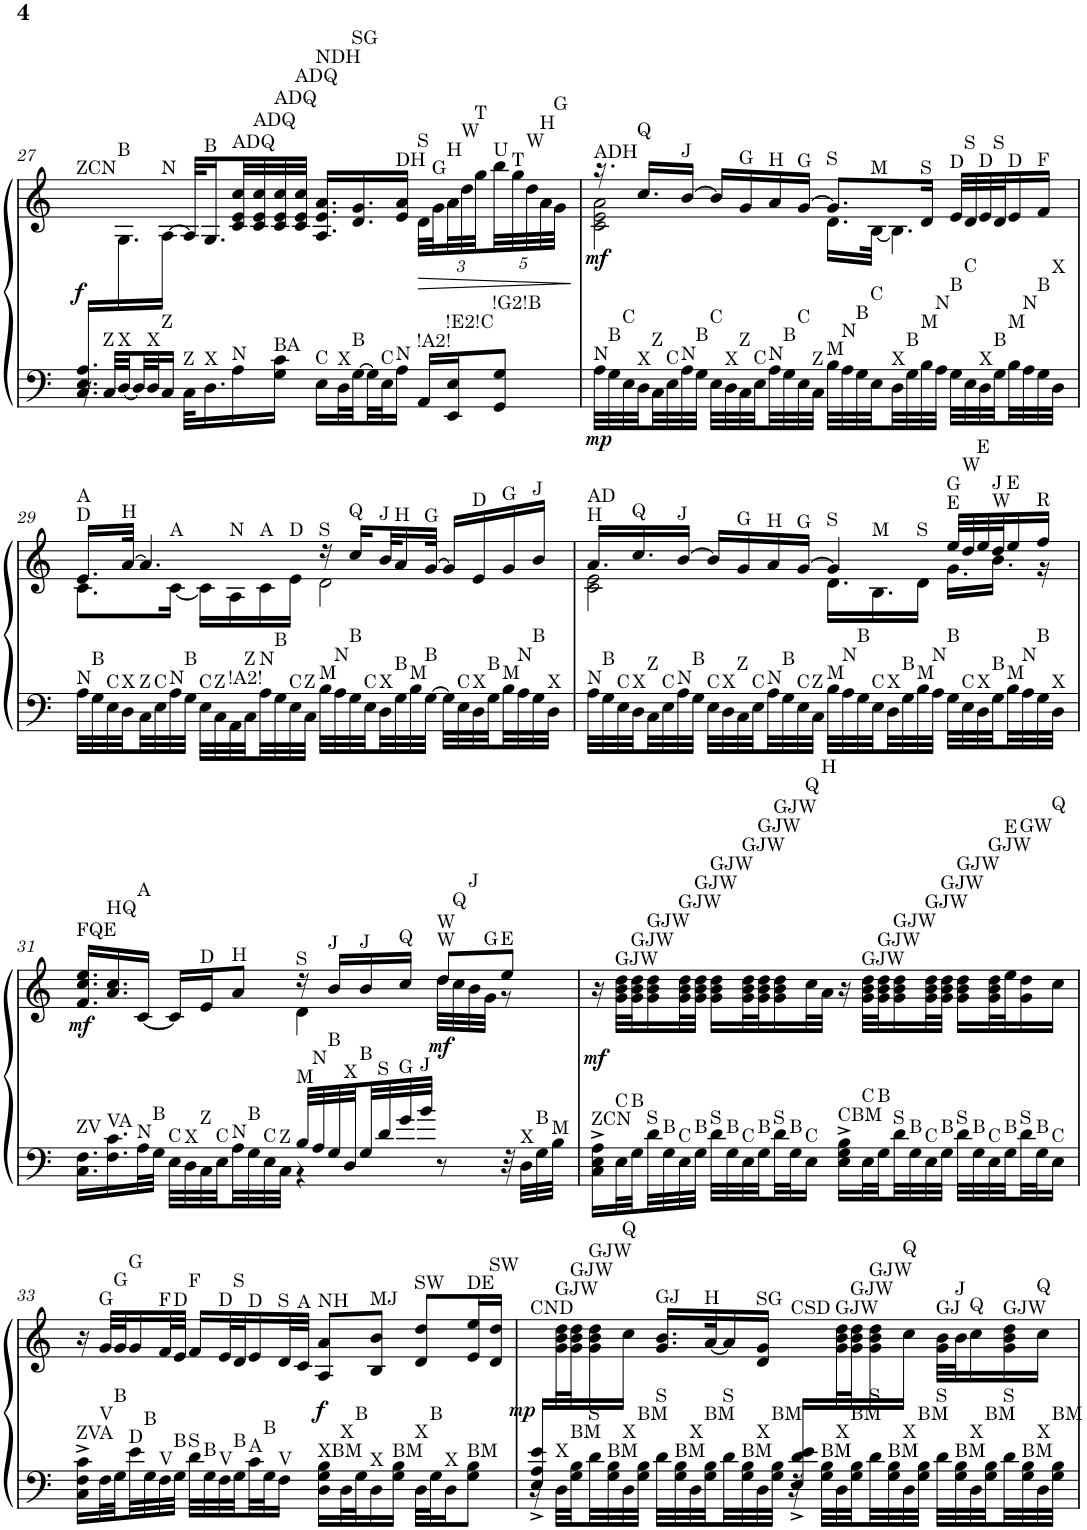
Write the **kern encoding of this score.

**kern	**kern	**dynam
*part1	*part1	*part1
*staff2	*staff1	*staff1/2
*I"鋼琴	*	*
!!LO:PB:g=z
*clefF4	*clefG2	*
*k[]	*k[]	*
*M4/4	*M4/4	*
=27	=27	=27
*^	*	*
!	!	!LO:TX:a:t=ZCN	!
!	!	!	!LO:DY:a=2
16.C/ 16.E/ 16.A/LL	16r	16.ryy	f
!	!LO:TX:a:t=Z	!	!
.	32C/LLL	.	.
!	!	!LO:TX:a:t=B	!
!LO:TX:a:t=X	!	!	!
2ryy	[32D/	16.G\	.
.	32D/]	.	.
!	!LO:TX:a:t=X	!	!
.	32D/J	.	.
!	!	!LO:TX:a:t=N	!
!	!LO:TX:a:t=Z	!	!
.	16C/JJ	[16A\JJ	.
!	!LO:TX:a:t=Z	!	!
.	32C\KLL	32A/KLL]	.
!	!	!LO:TX:a:t=B	!
!	!LO:TX:a:t=X	!	!
.	16.D\	16.G/	.
!	!	!LO:TX:a:t=ADQ	!
!	!LO:TX:a:t=N	!	!
.	16A\	32c/ 32e/ 32cc/L	.
!	!	!LO:TX:a:t=ADQ	!
.	.	32c/ 32e/ 32cc/	.
!	!	!LO:TX:a:t=ADQ	!
!	!LO:TX:a:t=BA	!	!
.	16G\ 16c\JJ	32c/ 32e/ 32cc/	.
!	!	!LO:TX:a:t=ADQ	!
.	.	32c/ 32e/ 32cc/JJJ	.
!	!	!LO:TX:a:t=NDH	!
!	!LO:TX:a:t=C	!	!
.	16E\LL	16.A/ 16.e/ 16.a/LL	.
!	!LO:TX:a:t=X	!	!
.	32D\L	.	.
!	!	!LO:TX:a:t=SG	!
!LO:TX:a:t=B	!	!	!
4ryy	[32G\	16.d/ 16.g/	.
.	32G\]	.	.
!	!LO:TX:a:t=C	!	!
.	32E\J	.	.
!	!	!LO:TX:a:t=DH	!
!	!LO:TX:a:t=N	!	!
.	16A\JJ	16e/ 16a/JJ	.
!	!	!LO:TX:a:t=S	!
!	!LO:TX:a:t=!A2!	!	!
!	!	!	!LO:HP:b
.	16AA/LL	32d\LLL	>
!	!	!LO:TX:a:t=G	!
.	.	32g\	.
*	*	*Xbrackettup	*
!	!	!LO:TX:a:t=H	!
!	!LO:TX:a:t=!E2!C	!	!
.	16EE/ 16E/J	48a\	.
!	!	!LO:TX:a:t=W	!
.	.	48dd\	.
8ryy	.	.	.
!	!	!LO:TX:a:t=T	!
.	.	48gg\	.
!	!	!LO:TX:a:t=U	!
!	!LO:TX:a:t=!G2!B	!	!
.	8GG/ 8G/J	40bb\	.
!	!	!LO:TX:a:t=T	!
.	.	40gg\	.
!	!	!LO:TX:a:t=W	!
.	.	40dd\	.
!	!	!LO:TX:a:t=H	!
.	.	40a\	.
32ryy	.	.	.
!	!	!LO:TX:a:t=G	!
.	.	40g\JJJ	.
*v	*v	*	*
.	.	]
=28	=28	=28
*	*^	*
!	!LO:TX:a:t=ADH	!	!
!LO:TX:a:t=N	!	!	!
!	!	!	!LO:DY:b=2
!	!	!	!LO:DY:n=1:b
32A\LLL	16.r	2c\ 2e\ 2a\	mp mf
!LO:TX:a:t=B	!	!	!
32G\	.	.	.
!LO:TX:a:t=C	!	!	!
32E\	.	.	.
!	!LO:TX:a:t=Q	!	!
!LO:TX:a:t=X	!	!	!
32D\	16.cc/LL	.	.
!LO:TX:a:t=Z	!	!	!
32C\	.	.	.
!LO:TX:a:t=C	!	!	!
32E\	.	.	.
!	!LO:TX:a:t=J	!	!
!LO:TX:a:t=N	!	!	!
32A\	[16b/JJ	.	.
!LO:TX:a:t=B	!	!	!
32G\JJJ	.	.	.
!LO:TX:a:t=C	!	!	!
32E\LLL	16b/LL]	.	.
!LO:TX:a:t=X	!	!	!
32D\	.	.	.
!	!LO:TX:a:t=G	!	!
!LO:TX:a:t=Z	!	!	!
32C\	16g/	.	.
!LO:TX:a:t=C	!	!	!
32E\	.	.	.
!	!LO:TX:a:t=H	!	!
!LO:TX:a:t=N	!	!	!
32A\	16a/	.	.
!LO:TX:a:t=B	!	!	!
32G\	.	.	.
!	!LO:TX:a:t=G	!	!
!LO:TX:a:t=C	!	!	!
32E\	[16g/JJ	.	.
!LO:TX:a:t=Z	!	!	!
32C\JJJ	.	.	.
!	!LO:TX:a:t=S	!	!
!LO:TX:a:t=M	!	!	!
32B\LLL	8.g/L]	16.d\LL	.
!LO:TX:a:t=N	!	!	!
32A\	.	.	.
!LO:TX:a:t=B	!	!	!
32G\	.	.	.
!	!	!LO:TX:a:t=M	!
!LO:TX:a:t=C	!	!	!
32E\	.	[32B\JJk	.
!LO:TX:a:t=X	!	!	!
32D\	.	4.B\]	.
!LO:TX:a:t=B	!	!	!
32G\	.	.	.
!	!LO:TX:a:t=S	!	!
!LO:TX:a:t=M	!	!	!
32B\	16d/Jk	.	.
!LO:TX:a:t=N	!	!	!
32A\JJJ	.	.	.
!	!LO:TX:a:t=D	!	!
!LO:TX:a:t=B	!	!	!
32G\LLL	32e/LLL	.	.
!	!LO:TX:a:t=S	!	!
!LO:TX:a:t=C	!	!	!
32E\	32d/	.	.
!	!LO:TX:a:t=D	!	!
!LO:TX:a:t=X	!	!	!
32D\	32e/	.	.
!	!LO:TX:a:t=S	!	!
!LO:TX:a:t=B	!	!	!
32G\	32d/J	.	.
!	!LO:TX:a:t=D	!	!
!LO:TX:a:t=M	!	!	!
32B\	16e/	.	.
!LO:TX:a:t=N	!	!	!
32A\	.	.	.
!	!LO:TX:a:t=F	!	!
!LO:TX:a:t=B	!	!	!
32G\	16f/JJ	.	.
!LO:TX:a:t=X	!	!	!
32D\JJJ	.	.	.
!!LO:LB:g=z	!!
=29	=29	=29	=29
!	!LO:TX:a:t=D	!	!
!	!LO:TX:a:t=A	!	!
!LO:TX:a:t=N	!	!	!
32A\LLL	16.e/LL	8.c\L	.
!LO:TX:a:t=B	!	!	!
32G\	.	.	.
!LO:TX:a:t=C	!	!	!
32E\	.	.	.
!	!LO:TX:a:t=H	!	!
!LO:TX:a:t=X	!	!	!
32D\	[32a/JJk	.	.
!LO:TX:a:t=Z	!	!	!
32C\	4.a/]	.	.
!LO:TX:a:t=C	!	!	!
32E\	.	.	.
!	!	!LO:TX:a:t=A	!
!LO:TX:a:t=N	!	!	!
32A\	.	[16c\Jk	.
!LO:TX:a:t=B	!	!	!
32G\JJJ	.	.	.
!LO:TX:a:t=C	!	!	!
32E\LLL	.	16c\LL]	.
!LO:TX:a:t=Z	!	!	!
32C\	.	.	.
!	!	!LO:TX:a:t=N	!
!LO:TX:a:t=!A2!	!	!	!
32AA\	.	16A\	.
!LO:TX:a:t=Z	!	!	!
32C\	.	.	.
!	!	!LO:TX:a:t=A	!
!LO:TX:a:t=N	!	!	!
32A\	.	16c\	.
!LO:TX:a:t=B	!	!	!
32G\	.	.	.
!	!	!LO:TX:a:t=D	!
!LO:TX:a:t=C	!	!	!
32E\	.	16e\JJ	.
!LO:TX:a:t=Z	!	!	!
32C\JJJ	.	.	.
!	!LO:TX:a:t=S	!	!
!LO:TX:a:t=M	!	!	!
32B\LLL	16r	2d\	.
!LO:TX:a:t=N	!	!	!
32A\	.	.	.
!	!LO:TX:a:t=Q	!	!
!LO:TX:a:t=B	!	!	!
32G\	16cc/LL	.	.
!LO:TX:a:t=C	!	!	!
32E\	.	.	.
!	!LO:TX:a:t=J	!	!
!LO:TX:a:t=X	!	!	!
32D\	32b/K	.	.
!	!LO:TX:a:t=H	!	!
!LO:TX:a:t=B	!	!	!
32G\	16a/	.	.
!LO:TX:a:t=M	!	!	!
32B\	.	.	.
!	!LO:TX:a:t=G	!	!
!LO:TX:a:t=B	!	!	!
[32G\JJJ	[32g/JJk	.	.
32G\LLL]	16g/LL]	.	.
!LO:TX:a:t=C	!	!	!
32E\	.	.	.
!	!LO:TX:a:t=D	!	!
!LO:TX:a:t=X	!	!	!
32D\	16e/	.	.
!LO:TX:a:t=B	!	!	!
32G\	.	.	.
!	!LO:TX:a:t=G	!	!
!LO:TX:a:t=M	!	!	!
32B\	16g/	.	.
!LO:TX:a:t=N	!	!	!
32A\	.	.	.
!	!LO:TX:a:t=J	!	!
!LO:TX:a:t=B	!	!	!
32G\	16b/JJ	.	.
!LO:TX:a:t=X	!	!	!
32D\JJJ	.	.	.
=30	=30	=30	=30
!	!LO:TX:a:t=H	!	!
!	!LO:TX:a:t=AD	!	!
!LO:TX:a:t=N	!	!	!
32A\LLL	16.a/LL	2c\ 2e\	.
!LO:TX:a:t=B	!	!	!
32G\	.	.	.
!LO:TX:a:t=C	!	!	!
32E\	.	.	.
!	!LO:TX:a:t=Q	!	!
!LO:TX:a:t=X	!	!	!
32D\	16.cc/	.	.
!LO:TX:a:t=Z	!	!	!
32C\	.	.	.
!LO:TX:a:t=C	!	!	!
32E\	.	.	.
!	!LO:TX:a:t=J	!	!
!LO:TX:a:t=N	!	!	!
32A\	[16b/JJ	.	.
!LO:TX:a:t=B	!	!	!
32G\JJJ	.	.	.
!LO:TX:a:t=C	!	!	!
32E\LLL	16b/LL]	.	.
!LO:TX:a:t=X	!	!	!
32D\	.	.	.
!	!LO:TX:a:t=G	!	!
!LO:TX:a:t=Z	!	!	!
32C\	16g/	.	.
!LO:TX:a:t=C	!	!	!
32E\	.	.	.
!	!LO:TX:a:t=H	!	!
!LO:TX:a:t=N	!	!	!
32A\	16a/	.	.
!LO:TX:a:t=B	!	!	!
32G\	.	.	.
!	!LO:TX:a:t=G	!	!
!LO:TX:a:t=C	!	!	!
32E\	[16g/JJ	.	.
!LO:TX:a:t=Z	!	!	!
32C\JJJ	.	.	.
!	!LO:TX:a:t=S	!	!
!LO:TX:a:t=M	!	!	!
32B\LLL	4g/]	16.d\LL	.
!LO:TX:a:t=N	!	!	!
32A\	.	.	.
!LO:TX:a:t=B	!	!	!
32G\	.	.	.
!	!	!LO:TX:a:t=M	!
!LO:TX:a:t=C	!	!	!
32E\	.	16.B\	.
!LO:TX:a:t=X	!	!	!
32D\	.	.	.
!LO:TX:a:t=B	!	!	!
32G\	.	.	.
!	!	!LO:TX:a:t=S	!
!LO:TX:a:t=M	!	!	!
32B\	.	16d\JJ	.
!LO:TX:a:t=N	!	!	!
32A\JJJ	.	.	.
!	!LO:TX:a:t=E	!	!
!	!LO:TX:a:t=G	!	!
!LO:TX:a:t=B	!	!	!
32G\LLL	32ee/LLL	16.g\LL	.
!	!LO:TX:a:t=W	!	!
!LO:TX:a:t=C	!	!	!
32E\	32dd/	.	.
!	!LO:TX:a:t=E	!	!
!LO:TX:a:t=X	!	!	!
32D\	32ee/	.	.
!	!LO:TX:a:t=W	!	!
!	!LO:TX:a:t=J	!	!
!LO:TX:a:t=B	!	!	!
32G\	32dd/J	16.b\JJ	.
!	!LO:TX:a:t=E	!	!
!LO:TX:a:t=M	!	!	!
32B\	16ee/	.	.
!LO:TX:a:t=N	!	!	!
32A\	.	.	.
!	!LO:TX:a:t=R	!	!
!LO:TX:a:t=B	!	!	!
32G\	16ff/JJ	16r	.
!LO:TX:a:t=X	!	!	!
32D\JJJ	.	.	.
!!LO:LB:g=z	!!
=31	=31	=31	=31
*^	*	*	*
!	!	!LO:TX:a:t=FQE	!	!
!LO:TX:a:t=ZV	!	!	!	!
!	!	!	!	!LO:DY:b
16.C\ 16.F\LL	2ryy	16.f/ 16.cc/ 16.ee/LL	2ryy	mf
!	!	!LO:TX:a:t=HQ	!	!
!LO:TX:a:t=VA	!	!	!	!
16.F\ 16.c\	.	16.a/ 16.cc/	.	.
!	!	!LO:TX:a:t=A	!	!
!LO:TX:a:t=N	!	!	!	!
32A\L	.	[16c/JJ	.	.
!LO:TX:a:t=B	!	!	!	!
32G\JJJ	.	.	.	.
!LO:TX:a:t=C	!	!	!	!
32E\LLL	.	16c/LL]	.	.
!LO:TX:a:t=X	!	!	!	!
32D\	.	.	.	.
!	!	!LO:TX:a:t=D	!	!
!LO:TX:a:t=Z	!	!	!	!
32C\	.	16e/J	.	.
!LO:TX:a:t=C	!	!	!	!
32E\	.	.	.	.
!	!	!LO:TX:a:t=H	!	!
!LO:TX:a:t=N	!	!	!	!
32A\	.	8a/J	.	.
!LO:TX:a:t=B	!	!	!	!
32G\	.	.	.	.
!LO:TX:a:t=C	!	!	!	!
32E\	.	.	.	.
!LO:TX:a:t=Z	!	!	!	!
32C\JJJ	.	.	.	.
!	!	!LO:TX:a:t=S	!	!
!LO:TX:a:t=M	!	!	!	!
32B/LLL	4r	16r	4d\	.
!LO:TX:a:t=N	!	!	!	!
32A/	.	.	.	.
!	!	!LO:TX:a:t=J	!	!
!LO:TX:a:t=B	!	!	!	!
32G/	.	16b/LL	.	.
!LO:TX:a:t=X	!	!	!	!
32D/	.	.	.	.
!	!	!LO:TX:a:t=J	!	!
!LO:TX:a:t=B	!	!	!	!
32G/	.	16b/	.	.
!LO:TX:a:t=S	!	!	!	!
32d/	.	.	.	.
!	!	!LO:TX:a:t=Q	!	!
!LO:TX:a:t=G	!	!	!	!
32g/	.	16cc/JJ	.	.
!LO:TX:a:t=J	!	!	!	!
32b/JJJ	.	.	.	.
!	!	!LO:TX:a:t=W	!	!
!	!	!LO:TX:a:t=W	!	!
!	!	!	!	!LO:DY:b
8r	4ryy	8dd/L	32dd\LLL	mf
!	!	!	!LO:TX:a:t=Q	!
.	.	.	32cc\	.
!	!	!	!LO:TX:a:t=J	!
.	.	.	32b\	.
!	!	!	!LO:TX:a:t=G	!
.	.	.	32g\JJJ	.
!	!	!LO:TX:a:t=E	!	!
32r	.	8ee/J	8r	.
!LO:TX:a:t=X	!	!	!	!
32D\LLL	.	.	.	.
!LO:TX:a:t=B	!	!	!	!
32G\	.	.	.	.
!LO:TX:a:t=M	!	!	!	!
32B\JJJ	.	.	.	.
*v	*v	*	*	*
*	*v	*v	*
=32	=32	=32
!LO:TX:a:t=ZCN	!	!
!	!	!LO:DY:b
16C\^ 16E\^ 16A\^LL	16r	mf
!	!LO:TX:a:t=GJW	!
!LO:TX:a:t=C	!	!
32E\L	32g\ 32b\ 32dd\LLL	.
!	!LO:TX:a:t=GJW	!
!LO:TX:a:t=B	!	!
32G\	32g\ 32b\ 32dd\J	.
!	!LO:TX:a:t=GJW	!
!LO:TX:a:t=S	!	!
32d\	16g\ 16b\ 16dd\	.
!LO:TX:a:t=B	!	!
32G\	.	.
!	!LO:TX:a:t=GJW	!
!LO:TX:a:t=C	!	!
32E\	32g\ 32b\ 32dd\L	.
!	!LO:TX:a:t=GJW	!
!LO:TX:a:t=B	!	!
32G\JJJ	32g\ 32b\ 32dd\JJJ	.
!	!LO:TX:a:t=GJW	!
!LO:TX:a:t=S	!	!
32d\LLL	16g\ 16b\ 16dd\LL	.
!LO:TX:a:t=B	!	!
32G\	.	.
!	!LO:TX:a:t=GJW	!
!LO:TX:a:t=C	!	!
32E\	32g\ 32b\ 32dd\L	.
!	!LO:TX:a:t=GJW	!
!LO:TX:a:t=B	!	!
32G\	32g\ 32b\ 32dd\J	.
!	!LO:TX:a:t=GJW	!
!LO:TX:a:t=S	!	!
32d\	16g\ 16b\ 16dd\	.
!LO:TX:a:t=B	!	!
32G\J	.	.
!	!LO:TX:a:t=Q	!
!LO:TX:a:t=C	!	!
16E\JJ	32cc\L	.
!	!LO:TX:a:t=H	!
.	32a\JJJ	.
!LO:TX:a:t=CBM	!	!
16E\^ 16G\^ 16B\^LL	16r	.
!	!LO:TX:a:t=GJW	!
!LO:TX:a:t=C	!	!
32E\L	32g\ 32b\ 32dd\LLL	.
!	!LO:TX:a:t=GJW	!
!LO:TX:a:t=B	!	!
32G\	32g\ 32b\ 32dd\J	.
!	!LO:TX:a:t=GJW	!
!LO:TX:a:t=S	!	!
32d\	16g\ 16b\ 16dd\	.
!LO:TX:a:t=B	!	!
32G\	.	.
!	!LO:TX:a:t=GJW	!
!LO:TX:a:t=C	!	!
32E\	32g\ 32b\ 32dd\L	.
!	!LO:TX:a:t=GJW	!
!LO:TX:a:t=B	!	!
32G\JJJ	32g\ 32b\ 32dd\JJJ	.
!	!LO:TX:a:t=GJW	!
!LO:TX:a:t=S	!	!
32d\LLL	16g\ 16b\ 16dd\LL	.
!LO:TX:a:t=B	!	!
32G\	.	.
!	!LO:TX:a:t=GJW	!
!LO:TX:a:t=C	!	!
32E\	32g\ 32b\ 32dd\L	.
!	!LO:TX:a:t=E	!
!LO:TX:a:t=B	!	!
32G\	32ee\J	.
!	!LO:TX:a:t=GW	!
!LO:TX:a:t=S	!	!
32d\	16g\ 16dd\	.
!LO:TX:a:t=B	!	!
32G\J	.	.
!	!LO:TX:a:t=Q	!
!LO:TX:a:t=C	!	!
16E\JJ	16cc\JJ	.
!!LO:LB:g=z
=33	=33	=33
!LO:TX:a:t=ZVA	!	!
16C\^ 16F\^ 16c\^LL	16r	.
!	!LO:TX:a:t=G	!
!LO:TX:a:t=V	!	!
32F\L	32g/LLL	.
!	!LO:TX:a:t=G	!
!LO:TX:a:t=B	!	!
32G\	32g/J	.
!	!LO:TX:a:t=G	!
!LO:TX:a:t=D	!	!
32e\	16g/	.
!LO:TX:a:t=B	!	!
32G\	.	.
!	!LO:TX:a:t=F	!
!LO:TX:a:t=V	!	!
32F\	32f/L	.
!	!LO:TX:a:t=D	!
!LO:TX:a:t=B	!	!
32G\JJJ	32e/JJJ	.
!	!LO:TX:a:t=F	!
!LO:TX:a:t=S	!	!
32d\LLL	16f/LL	.
!LO:TX:a:t=B	!	!
32G\	.	.
!	!LO:TX:a:t=D	!
!LO:TX:a:t=V	!	!
32F\	32e/L	.
!	!LO:TX:a:t=S	!
!LO:TX:a:t=B	!	!
32G\	32d/J	.
!	!LO:TX:a:t=D	!
!LO:TX:a:t=A	!	!
32c\	16e/	.
!LO:TX:a:t=B	!	!
32G\J	.	.
!	!LO:TX:a:t=S	!
!LO:TX:a:t=V	!	!
16F\JJ	32d/L	.
!	!LO:TX:a:t=A	!
.	32c/JJJ	.
!	!LO:TX:a:t=NH	!
!LO:TX:a:t=XBM	!	!
!	!	!LO:DY:b
16D\ 16G\ 16B\LL	8A/ 8a/L	f
!LO:TX:a:t=X	!	!
32D\L	.	.
!LO:TX:a:t=B	!	!
32G\J	.	.
!	!LO:TX:a:t=MJ	!
!LO:TX:a:t=X	!	!
16D\	8B/ 8b/J	.
!LO:TX:a:t=BM	!	!
16G\ 16B\JJ	.	.
!	!LO:TX:a:t=SW	!
!LO:TX:a:t=X	!	!
32D\LLL	8d/ 8dd/L	.
!LO:TX:a:t=B	!	!
32G\J	.	.
!LO:TX:a:t=X	!	!
16D\J	.	.
!	!LO:TX:a:t=DE	!
!LO:TX:a:t=BM	!	!
8G\ 8B\J	16e/ 16ee/L	.
!	!LO:TX:a:t=SW	!
.	16d/ 16dd/JJ	.
=34	=34	=34
*^	*	*
!	!	!LO:TX:a:t=CND	!
!	!	!	!LO:DY:a=2
16E/^ 16A/^ 16e/^LL	16r	16ryy	mp
!	!	!LO:TX:a:t=GJW	!
!LO:TX:a:t=X	!	!	!
4..ryy	32D\LLL	32g\ 32b\ 32dd\L	.
!	!	!LO:TX:a:t=GJW	!
!	!LO:TX:a:t=BM	!	!
.	32G\ 32B\	32g\ 32b\ 32dd\J	.
!	!	!LO:TX:a:t=GJW	!
!	!LO:TX:a:t=S	!	!
.	32d\	16g\ 16b\ 16dd\	.
!	!LO:TX:a:t=BM	!	!
.	32G\ 32B\	.	.
!	!	!LO:TX:a:t=Q	!
!	!LO:TX:a:t=X	!	!
.	32D\	16cc\JJ	.
!	!LO:TX:a:t=BM	!	!
.	32G\ 32B\JJJ	.	.
!	!	!LO:TX:a:t=GJ	!
!	!LO:TX:a:t=S	!	!
.	32d\LLL	16.g/ 16.b/LL	.
!	!LO:TX:a:t=BM	!	!
.	32G\ 32B\	.	.
!	!LO:TX:a:t=X	!	!
.	32D\	.	.
!	!	!LO:TX:a:t=H	!
!	!LO:TX:a:t=BM	!	!
.	32G\ 32B\	[32a/K	.
!	!LO:TX:a:t=S	!	!
.	32d\	16a/]	.
!	!LO:TX:a:t=BM	!	!
.	32G\ 32B\	.	.
!	!	!LO:TX:a:t=SG	!
!	!LO:TX:a:t=X	!	!
.	32D\	16d/ 16g/JJ	.
!	!LO:TX:a:t=BM	!	!
.	32G\ 32B\JJJ	.	.
!	!	!LO:TX:a:t=CSD	!
16E/^ 16d/^ 16e/^LL	32r	16ryy	.
!	!LO:TX:a:t=BM	!	!
.	32G\ 32B\LLL	.	.
!	!	!LO:TX:a:t=GJW	!
!LO:TX:a:t=X	!	!	!
4..ryy	32D\	32g\ 32b\ 32dd\L	.
!	!	!LO:TX:a:t=GJW	!
!	!LO:TX:a:t=BM	!	!
.	32G\ 32B\	32g\ 32b\ 32dd\J	.
!	!	!LO:TX:a:t=GJW	!
!	!LO:TX:a:t=S	!	!
.	32d\	16g\ 16b\ 16dd\	.
!	!LO:TX:a:t=BM	!	!
.	32G\ 32B\	.	.
!	!	!LO:TX:a:t=Q	!
!	!LO:TX:a:t=X	!	!
.	32D\	16cc\JJ	.
!	!LO:TX:a:t=BM	!	!
.	32G\ 32B\JJJ	.	.
!	!	!LO:TX:a:t=GJ	!
!	!LO:TX:a:t=S	!	!
.	32d\LLL	32g\ 32b\LLL	.
!	!	!LO:TX:a:t=J	!
!	!LO:TX:a:t=BM	!	!
.	32G\ 32B\	32b\J	.
!	!	!LO:TX:a:t=Q	!
!	!LO:TX:a:t=X	!	!
.	32D\	16cc\	.
!	!LO:TX:a:t=BM	!	!
.	32G\ 32B\	.	.
!	!	!LO:TX:a:t=GJW	!
!	!LO:TX:a:t=S	!	!
.	32d\	16g\ 16b\ 16dd\	.
!	!LO:TX:a:t=BM	!	!
.	32G\ 32B\	.	.
!	!	!LO:TX:a:t=Q	!
!	!LO:TX:a:t=X	!	!
.	32D\	16cc\JJ	.
!	!LO:TX:a:t=BM	!	!
.	32G\ 32B\JJJ	.	.
*v	*v	*	*
=	=	=
*-	*-	*-
